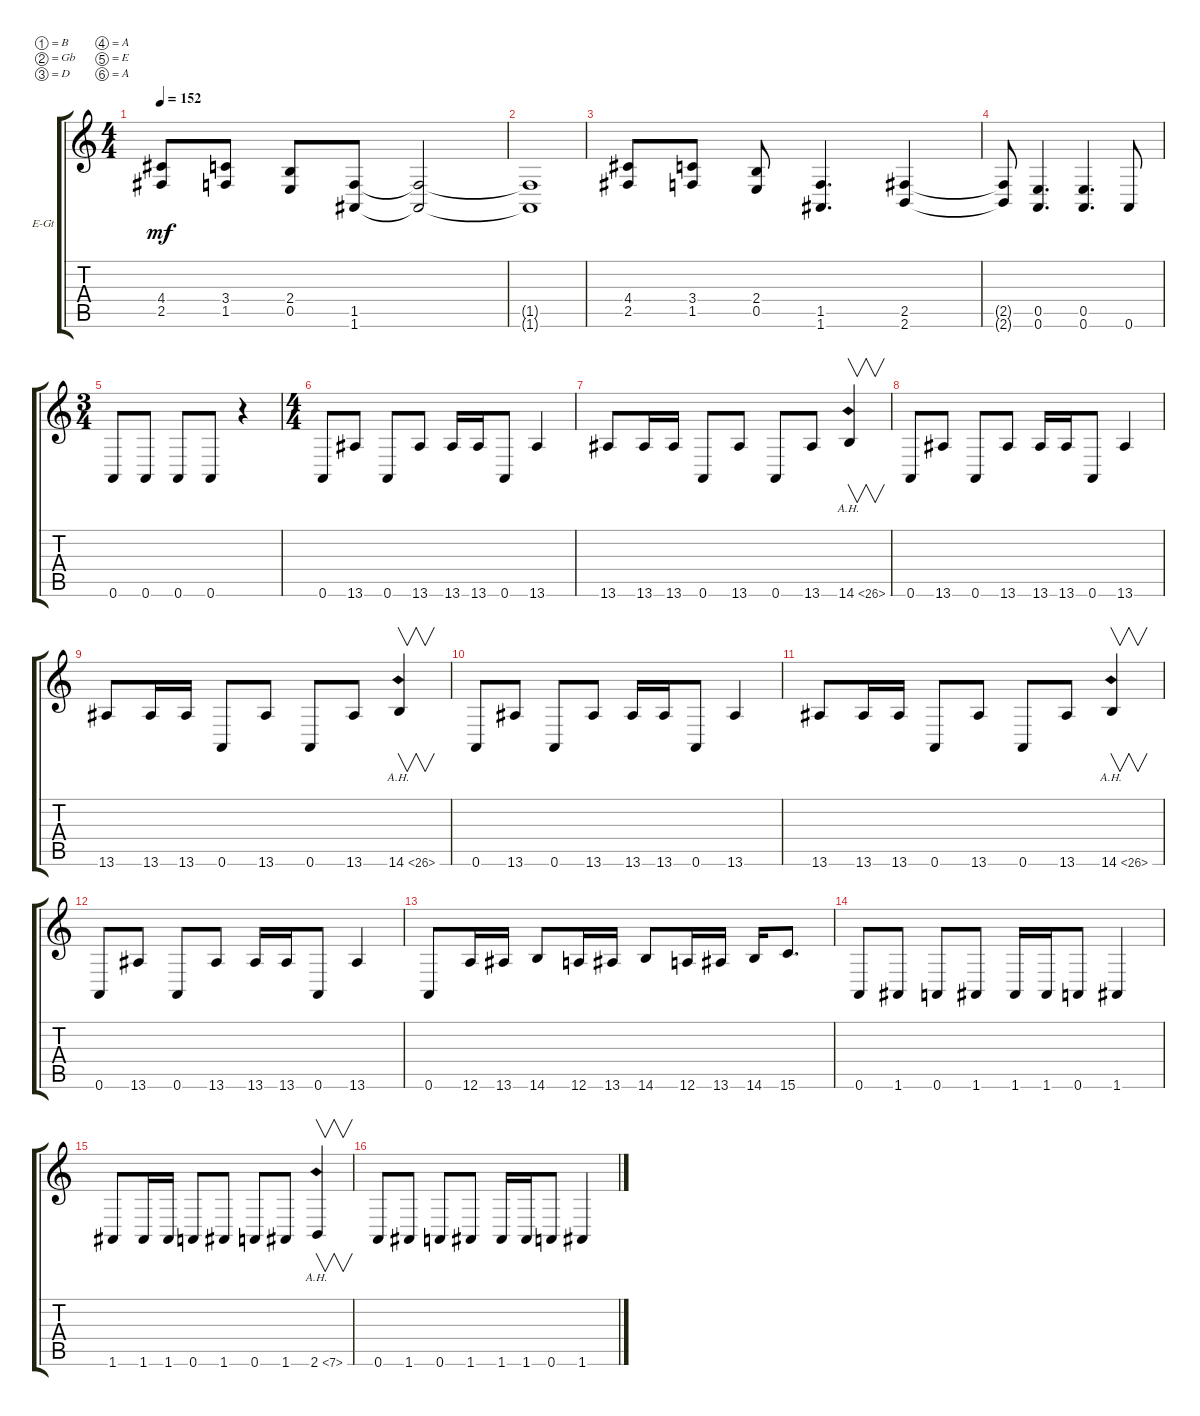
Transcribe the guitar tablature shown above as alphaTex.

\bracketExtendMode groupsimilarinstruments
\firstSystemTrackNameOrientation horizontal
\otherSystemsTrackNameOrientation horizontal
\track ("Guitar 2" "E-Gt") {instrument distortionguitar}
\staff {score tabs}
\tuning (B3 Gb3 D3 A2 E2 A1)
\ts (4 4)
\tempo 152
\clef g2
\ks c
(4.4 2.5).8{dy mf instrument distortionguitar} (3.4 1.5).8 (0.5 2.4).8 (1.5 1.6).8 (1.5{t} 1.6{t}).2 |
(1.5{t} 1.6{t}).1 |
(4.4 2.5).8 (3.4 1.5).8 (0.5 2.4).8 (1.5 1.6).4{d} (2.5 2.6).4 |
(2.5{t} 2.6{t}).8 (0.5 0.6).4{d} (0.5 0.6).4{d} 0.6.8 |
\ts (3 4)
0.6.8 0.6.8 0.6.8 0.6.8 r.4 |
\ts (4 4)
0.6.8 13.6.8 0.6.8 13.6.8 13.6.16 13.6.16 0.6.8 13.6.4 |
13.6.8 13.6.16 13.6.16 0.6.8 13.6.8 0.6.8 13.6.8 14.6{ah 12}.4{v} |
0.6.8 13.6.8 0.6.8 13.6.8 13.6.16 13.6.16 0.6.8 13.6.4 |
13.6.8 13.6.16 13.6.16 0.6.8 13.6.8 0.6.8 13.6.8 14.6{ah 12}.4{v} |
0.6.8 13.6.8 0.6.8 13.6.8 13.6.16 13.6.16 0.6.8 13.6.4 |
13.6.8 13.6.16 13.6.16 0.6.8 13.6.8 0.6.8 13.6.8 14.6{ah 12}.4{v} |
0.6.8 13.6.8 0.6.8 13.6.8 13.6.16 13.6.16 0.6.8 13.6.4 |
0.6.8 12.6.16 13.6.16 14.6.8 12.6.16 13.6.16 14.6.8 12.6.16 13.6.16 14.6.16 15.6.8{d} |
0.6.8 1.6.8 0.6.8 1.6.8 1.6.16 1.6.16 0.6.8 1.6.4 |
1.6.8 1.6.16 1.6.16 0.6.8 1.6.8 0.6.8 1.6.8 2.6{ah 5}.4{v} |
0.6.8 1.6.8 0.6.8 1.6.8 1.6.16 1.6.16 0.6.8 1.6.4
